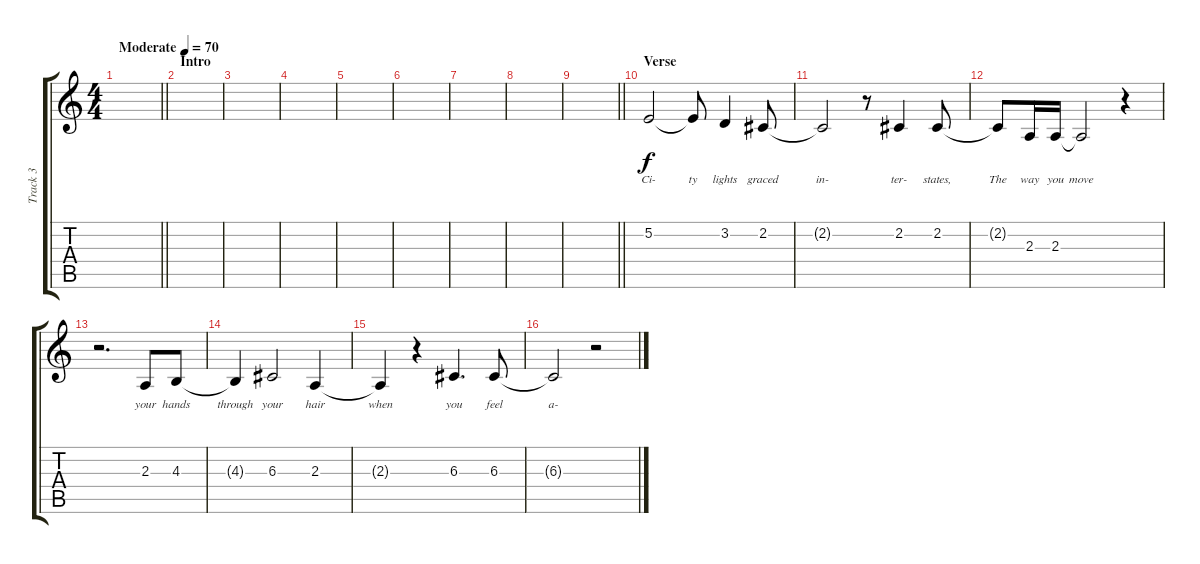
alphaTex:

\track ("Track 3" "Track 3") {instrument clarinet}
\staff {score tabs}
\tuning (E4 B3 G3 D3 A2 E2) {hide}
\ts (4 4)
\tempo (70 "Moderate")
\clef g2
\barLineRight lightlight
\ks c
|
\section ("" "Intro")
|
|
|
|
|
|
|
\barLineRight lightlight
|
\section ("" "Verse")
5.2.2{lyrics (0 "Ci-") lyrics (1 "") lyrics (2 "") lyrics (3 "") lyrics (4 "")} 5.2{t}.8{lyrics (0 "ty") lyrics (1 "") lyrics (2 "") lyrics (3 "") lyrics (4 "")} 3.2.4{lyrics (0 "lights") lyrics (1 "") lyrics (2 "") lyrics (3 "") lyrics (4 "")} 2.2.8{lyrics (0 "graced") lyrics (1 "") lyrics (2 "") lyrics (3 "") lyrics (4 "")} |
2.2{t}.2{lyrics (0 "in-") lyrics (1 "") lyrics (2 "") lyrics (3 "") lyrics (4 "")} r.8 2.2.4{lyrics (0 "ter-") lyrics (1 "") lyrics (2 "") lyrics (3 "") lyrics (4 "")} 2.2.8{lyrics (0 "states,") lyrics (1 "") lyrics (2 "") lyrics (3 "") lyrics (4 "")} |
2.2{t}.8{lyrics (0 "The") lyrics (1 "") lyrics (2 "") lyrics (3 "") lyrics (4 "")} 2.3.16{lyrics (0 "way") lyrics (1 "") lyrics (2 "") lyrics (3 "") lyrics (4 "")} 2.3.16{lyrics (0 "you") lyrics (1 "") lyrics (2 "") lyrics (3 "") lyrics (4 "")} 2.3{t}.2{lyrics (0 "move") lyrics (1 "") lyrics (2 "") lyrics (3 "") lyrics (4 "")} r.4 |
r.2{d} 2.3.8{lyrics (0 "your") lyrics (1 "") lyrics (2 "") lyrics (3 "") lyrics (4 "")} 4.3.8{lyrics (0 "hands") lyrics (1 "") lyrics (2 "") lyrics (3 "") lyrics (4 "")} |
4.3{t}.4{lyrics (0 "through") lyrics (1 "") lyrics (2 "") lyrics (3 "") lyrics (4 "")} 6.3.2{lyrics (0 "your") lyrics (1 "") lyrics (2 "") lyrics (3 "") lyrics (4 "")} 2.3.4{lyrics (0 "hair") lyrics (1 "") lyrics (2 "") lyrics (3 "") lyrics (4 "")} |
2.3{t}.4{lyrics (0 "when") lyrics (1 "") lyrics (2 "") lyrics (3 "") lyrics (4 "")} r.4 6.3.4{d lyrics (0 "you") lyrics (1 "") lyrics (2 "") lyrics (3 "") lyrics (4 "")} 6.3.8{lyrics (0 "feel") lyrics (1 "") lyrics (2 "") lyrics (3 "") lyrics (4 "")} |
6.3{t}.2{lyrics (0 "a-") lyrics (1 "") lyrics (2 "") lyrics (3 "") lyrics (4 "")} r.2
